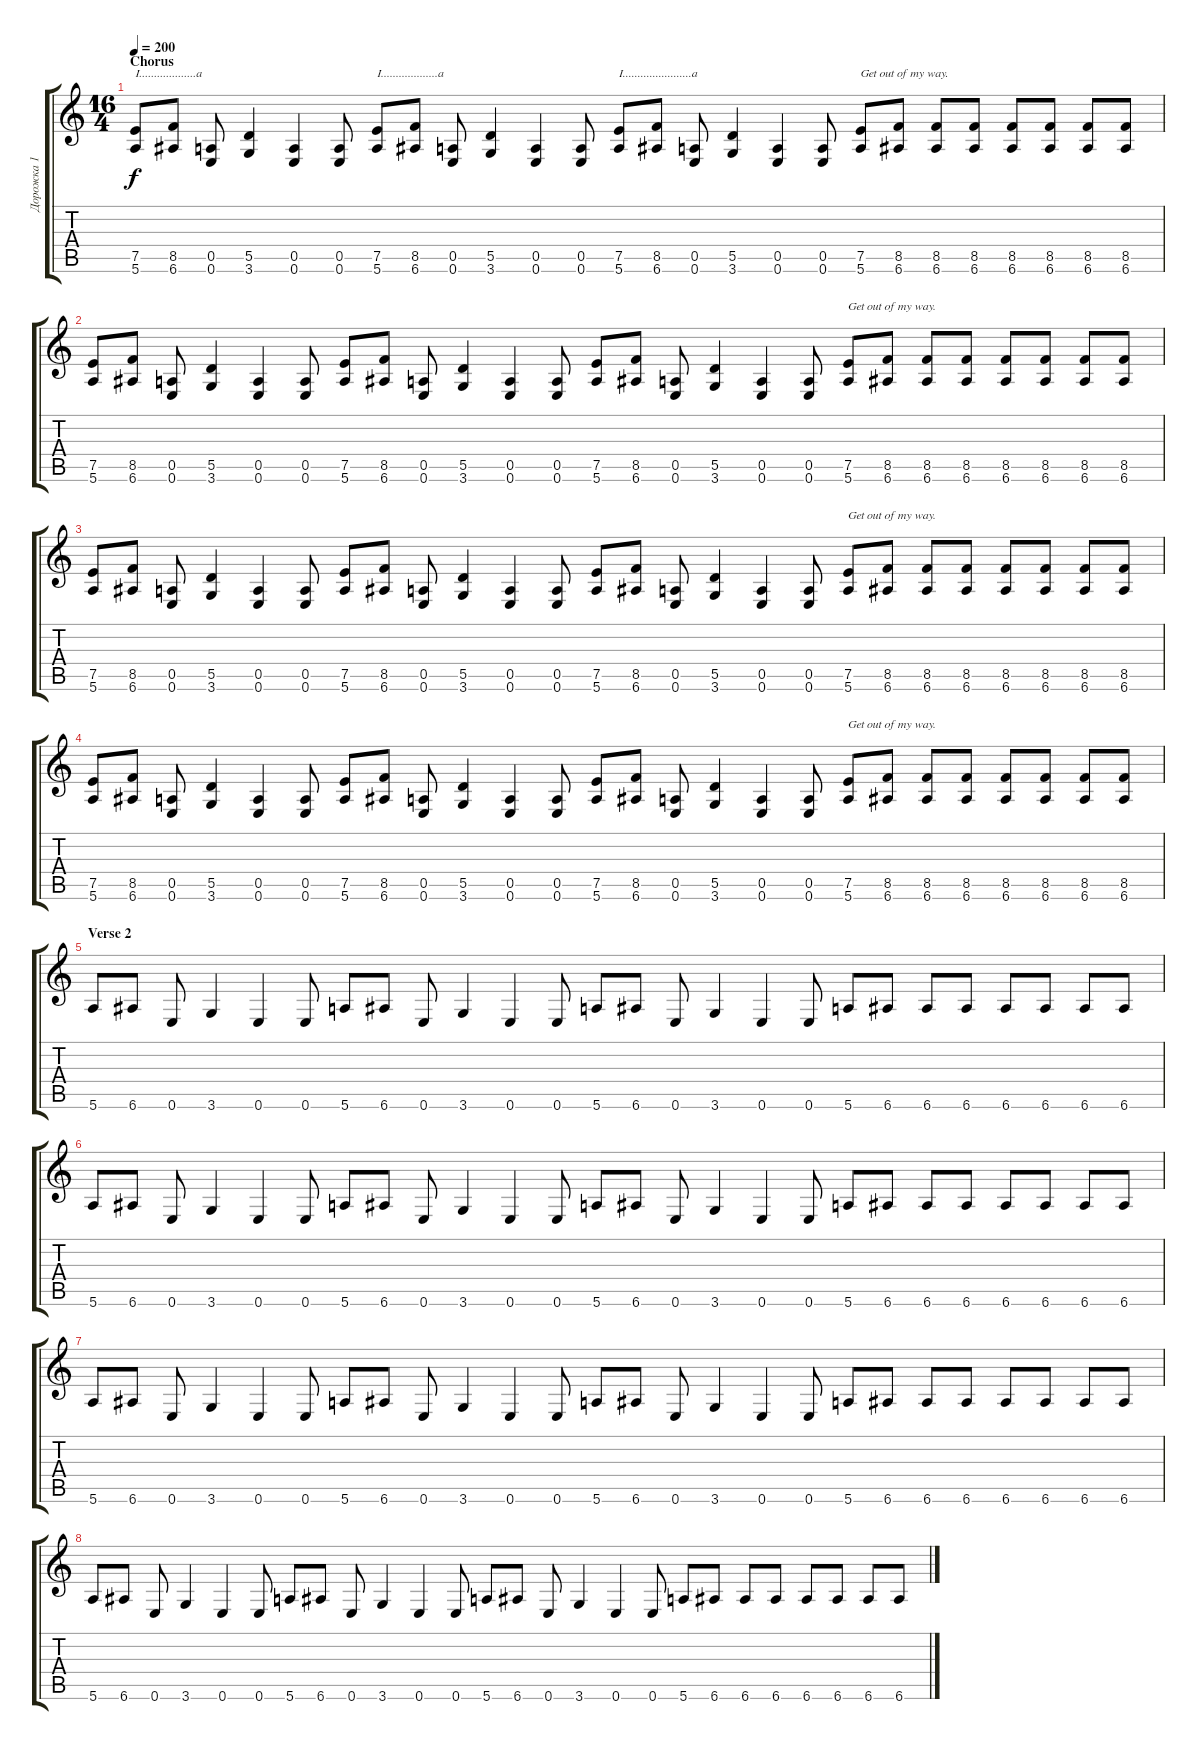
\track ("Дорожка 1" "Дорожка 1") {instrument distortionguitar}
\staff {score tabs}
\tuning (E4 B3 G3 D3 A2 E2) {hide}
\ts (16 4)
\section ("" "Chorus")
\tempo 200
\clef g2
\ks c
(7.5 5.6).8{txt "I...................a" dy f instrument distortionguitar} (8.5 6.6).8 (0.5 0.6).8 (5.5 3.6).4 (0.5 0.6).4 (0.5 0.6).8 (7.5 5.6).8{txt "I...................a"} (8.5 6.6).8 (0.5 0.6).8 (5.5 3.6).4 (0.5 0.6).4 (0.5 0.6).8 (7.5 5.6).8{txt "I.......................a"} (8.5 6.6).8 (0.5 0.6).8 (5.5 3.6).4 (0.5 0.6).4 (0.5 0.6).8 (7.5 5.6).8{txt "Get out of my way. "} (8.5 6.6).8 (8.5 6.6).8 (8.5 6.6).8 (8.5 6.6).8 (8.5 6.6).8 (8.5 6.6).8 (8.5 6.6).8 |
(7.5 5.6).8 (8.5 6.6).8 (0.5 0.6).8 (5.5 3.6).4 (0.5 0.6).4 (0.5 0.6).8 (7.5 5.6).8 (8.5 6.6).8 (0.5 0.6).8 (5.5 3.6).4 (0.5 0.6).4 (0.5 0.6).8 (7.5 5.6).8 (8.5 6.6).8 (0.5 0.6).8 (5.5 3.6).4 (0.5 0.6).4 (0.5 0.6).8 (7.5 5.6).8{txt "Get out of my way. "} (8.5 6.6).8 (8.5 6.6).8 (8.5 6.6).8 (8.5 6.6).8 (8.5 6.6).8 (8.5 6.6).8 (8.5 6.6).8 |
(7.5 5.6).8 (8.5 6.6).8 (0.5 0.6).8 (5.5 3.6).4 (0.5 0.6).4 (0.5 0.6).8 (7.5 5.6).8 (8.5 6.6).8 (0.5 0.6).8 (5.5 3.6).4 (0.5 0.6).4 (0.5 0.6).8 (7.5 5.6).8 (8.5 6.6).8 (0.5 0.6).8 (5.5 3.6).4 (0.5 0.6).4 (0.5 0.6).8 (7.5 5.6).8{txt "Get out of my way. "} (8.5 6.6).8 (8.5 6.6).8 (8.5 6.6).8 (8.5 6.6).8 (8.5 6.6).8 (8.5 6.6).8 (8.5 6.6).8 |
(7.5 5.6).8 (8.5 6.6).8 (0.5 0.6).8 (5.5 3.6).4 (0.5 0.6).4 (0.5 0.6).8 (7.5 5.6).8 (8.5 6.6).8 (0.5 0.6).8 (5.5 3.6).4 (0.5 0.6).4 (0.5 0.6).8 (7.5 5.6).8 (8.5 6.6).8 (0.5 0.6).8 (5.5 3.6).4 (0.5 0.6).4 (0.5 0.6).8 (7.5 5.6).8{txt "Get out of my way. "} (8.5 6.6).8 (8.5 6.6).8 (8.5 6.6).8 (8.5 6.6).8 (8.5 6.6).8 (8.5 6.6).8 (8.5 6.6).8 |
\section ("" "Verse 2")
5.6.8 6.6.8 0.6.8 3.6.4 0.6.4 0.6.8 5.6.8 6.6.8 0.6.8 3.6.4 0.6.4 0.6.8 5.6.8 6.6.8 0.6.8 3.6.4 0.6.4 0.6.8 5.6.8 6.6.8 6.6.8 6.6.8 6.6.8 6.6.8 6.6.8 6.6.8 |
5.6.8 6.6.8 0.6.8 3.6.4 0.6.4 0.6.8 5.6.8 6.6.8 0.6.8 3.6.4 0.6.4 0.6.8 5.6.8 6.6.8 0.6.8 3.6.4 0.6.4 0.6.8 5.6.8 6.6.8 6.6.8 6.6.8 6.6.8 6.6.8 6.6.8 6.6.8 |
5.6.8 6.6.8 0.6.8 3.6.4 0.6.4 0.6.8 5.6.8 6.6.8 0.6.8 3.6.4 0.6.4 0.6.8 5.6.8 6.6.8 0.6.8 3.6.4 0.6.4 0.6.8 5.6.8 6.6.8 6.6.8 6.6.8 6.6.8 6.6.8 6.6.8 6.6.8 |
5.6.8 6.6.8 0.6.8 3.6.4 0.6.4 0.6.8 5.6.8 6.6.8 0.6.8 3.6.4 0.6.4 0.6.8 5.6.8 6.6.8 0.6.8 3.6.4 0.6.4 0.6.8 5.6.8 6.6.8 6.6.8 6.6.8 6.6.8 6.6.8 6.6.8 6.6.8
